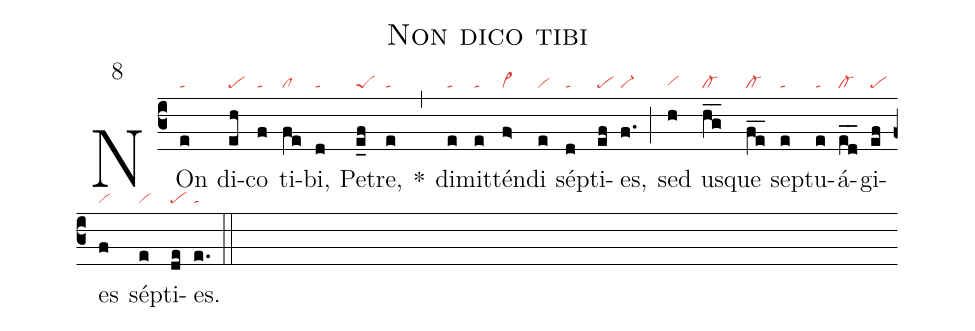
name:Non dico tibi;
mode:8;
nabc-lines:1;
%%
(c3)
NOn(e|ta) di(eh|pe)co(f|ta) ti(fe|cl)bi,(d|ta) Pe(e_f|peS)tre,(e|ta) *(,)
di(e|ta)mit(e|ta)tén(f>|vi>)di(e|vi) sép(d|ta)ti(ef|pe)es,(f.|vi-) (;)
sed(h|vihg) us(hg__|cl-)que(fe__|cl-) sep(e|ta)tu(e|ta)á(ed__|cl-)gi(ef|pe)es(f|vi) sép(e|vi)ti(de|pe)es.(e.|ta) (::)
